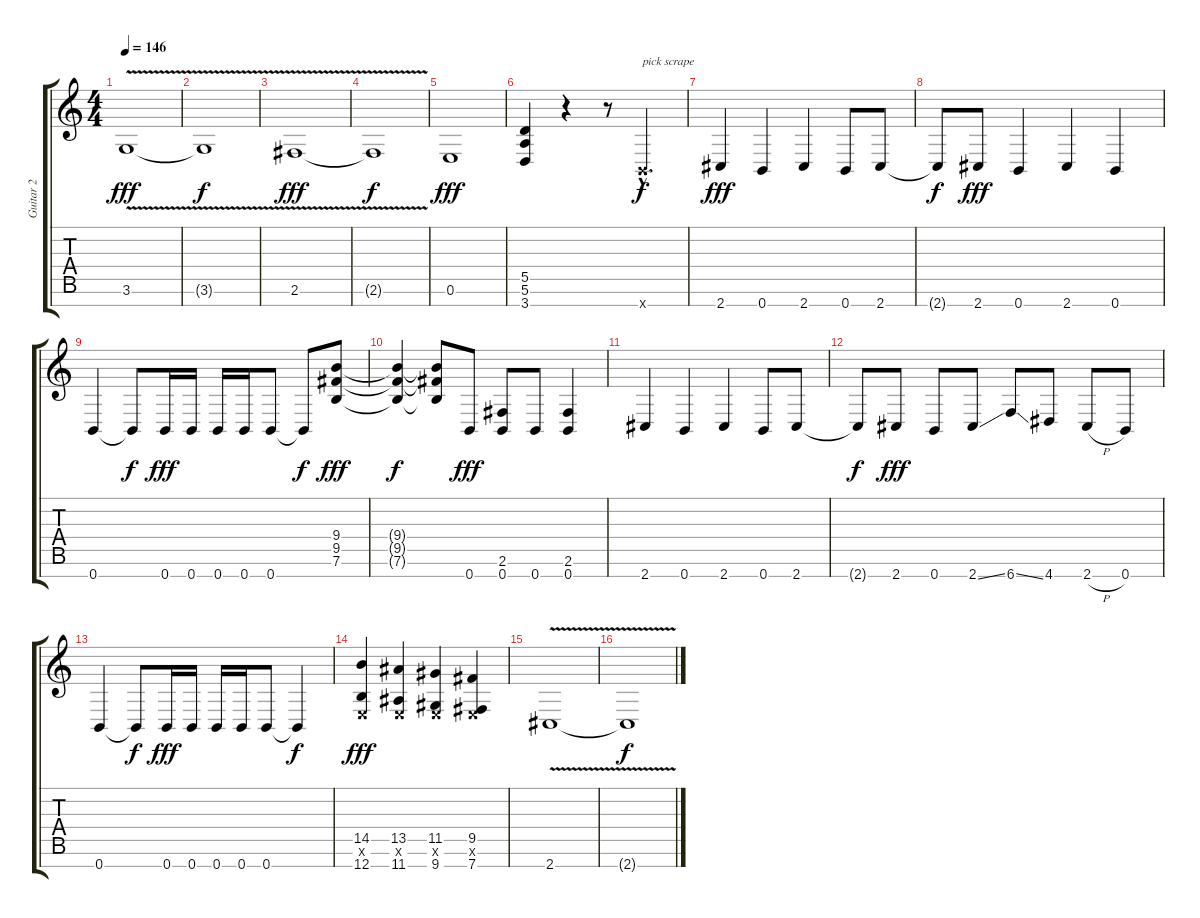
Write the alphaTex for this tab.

\track ("Guitar 2" "Guitar 2") {instrument distortionguitar}
\staff {score tabs}
\tuning (E4 B3 G3 D3 A2 E2 B1) {hide}
\ts (4 4)
\tempo 146
\clef g2
\ks c
3.6{v}.1{dy fff} |
3.6{t}.1{dy f} |
2.6{v}.1{dy fff} |
2.6{t}.1{dy f} |
0.6.1{dy fff} |
(5.5 5.6 3.7).4 r.4 r.8 0.7{hac x}.4{d txt "pick scrape" dy f} |
2.7.4{dy fff} 0.7.4 2.7.4 0.7.8 2.7.8 |
2.7{t}.8{dy f} 2.7.8{dy fff} 0.7.4 2.7.4 0.7.4 |
0.7.4 0.7{t}.8{dy f} 0.7.16{dy fff} 0.7.16 0.7.16 0.7.16 0.7.8 0.7{t}.8{dy f} (9.4 9.5 7.6).8{dy fff} |
(9.4{t} 9.5{t} 7.6{t}).4{dy f} (9.4{t} 9.5{t} 7.6{t}).8 0.7.8{dy fff} (2.6 0.7).8 0.7.8 (2.6 0.7).4 |
2.7.4 0.7.4 2.7.4 0.7.8 2.7.8 |
2.7{t}.8{dy f} 2.7.8{dy fff} 0.7.8 2.7{ss}.8 6.7{ss}.8 4.7.8 2.7{h}.8 0.7.8 |
0.7.4 0.7{t}.8{dy f} 0.7.16{dy fff} 0.7.16 0.7.16 0.7.16 0.7.8 0.7{t}.4{dy f} |
(14.5 0.6{x} 12.7).4{dy fff} (13.5 0.6{x} 11.7).4 (11.5 0.6{x} 9.7).4 (9.5 0.6{x} 7.7).4 |
2.7{v}.1 |
2.7{t}.1{dy f}
